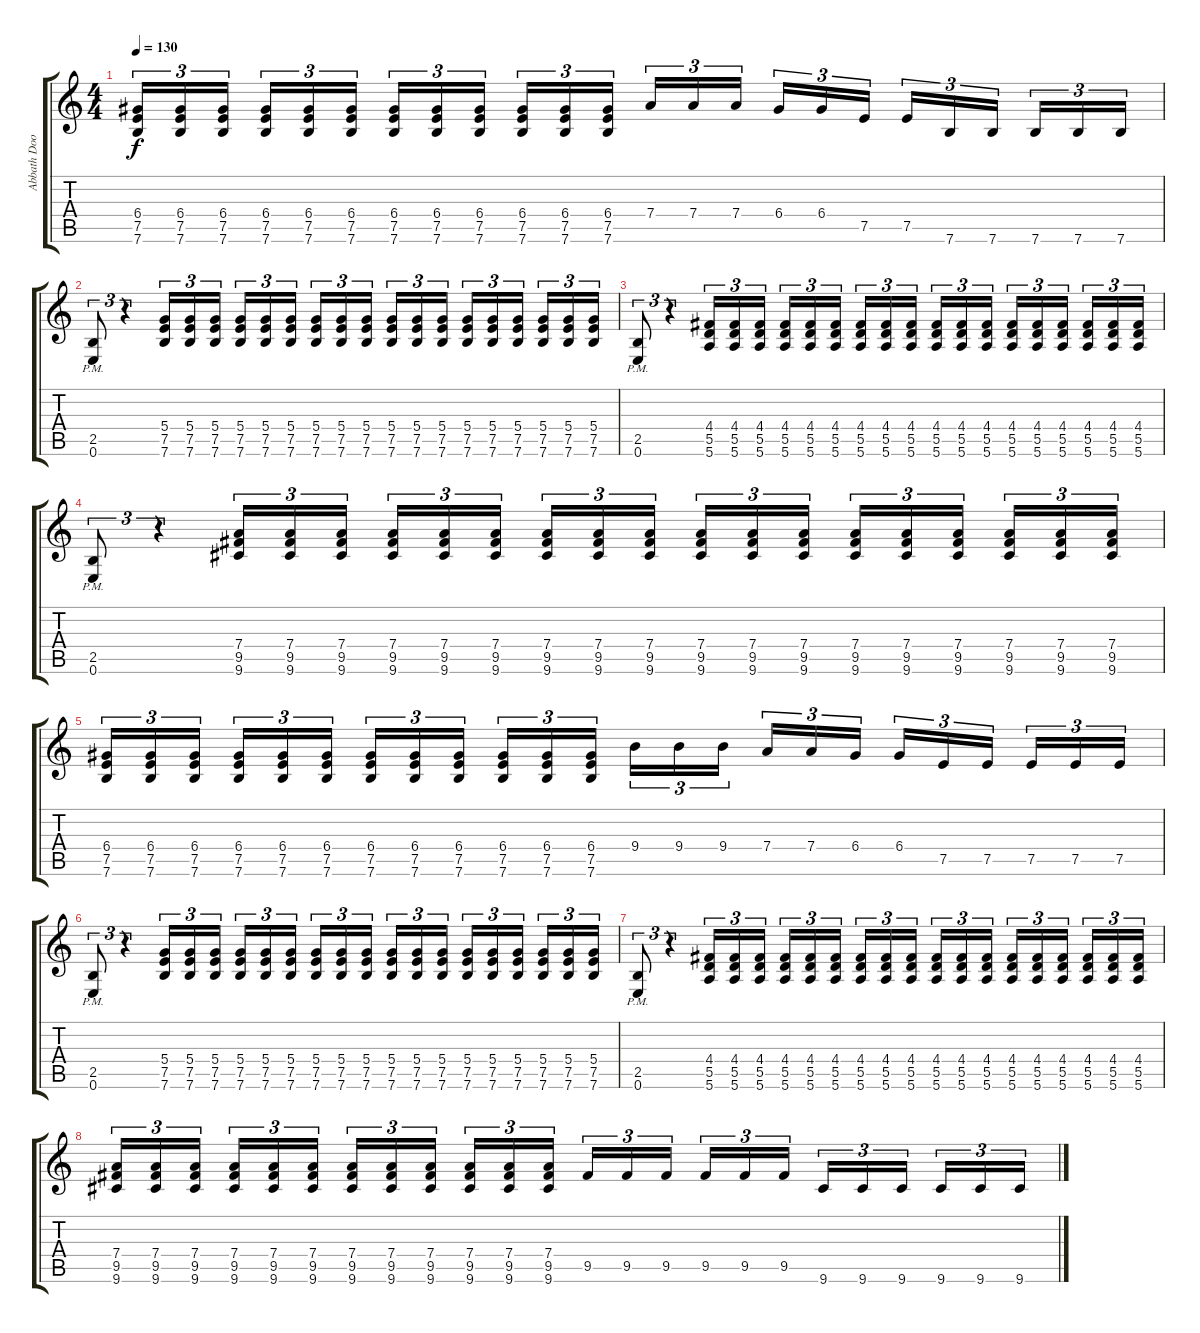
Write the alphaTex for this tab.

\track ("Abbath Doom Occulta (Guitar)" "Abbath Doo") {instrument distortionguitar}
\staff {score tabs}
\tuning (E4 B3 G3 D3 A2 E2) {hide}
\ts (4 4)
\tempo 130
\clef g2
\ks c
(6.4 7.5 7.6).16{tu (3 2) dy f} (6.4 7.5 7.6).16{tu (3 2)} (6.4 7.5 7.6).16{tu (3 2)} (6.4 7.5 7.6).16{tu (3 2)} (6.4 7.5 7.6).16{tu (3 2)} (6.4 7.5 7.6).16{tu (3 2)} (6.4 7.5 7.6).16{tu (3 2)} (6.4 7.5 7.6).16{tu (3 2)} (6.4 7.5 7.6).16{tu (3 2)} (6.4 7.5 7.6).16{tu (3 2)} (6.4 7.5 7.6).16{tu (3 2)} (6.4 7.5 7.6).16{tu (3 2)} 7.4.16{tu (3 2)} 7.4.16{tu (3 2)} 7.4.16{tu (3 2)} 6.4.16{tu (3 2)} 6.4.16{tu (3 2)} 7.5.16{tu (3 2)} 7.5.16{tu (3 2)} 7.6.16{tu (3 2)} 7.6.16{tu (3 2)} 7.6.16{tu (3 2)} 7.6.16{tu (3 2)} 7.6.16{tu (3 2)} |
(2.5{pm} 0.6).8{tu (3 2)} r.4{tu (3 2)} (5.4 7.5 7.6).16{tu (3 2)} (5.4 7.5 7.6).16{tu (3 2)} (5.4 7.5 7.6).16{tu (3 2)} (5.4 7.5 7.6).16{tu (3 2)} (5.4 7.5 7.6).16{tu (3 2)} (5.4 7.5 7.6).16{tu (3 2)} (5.4 7.5 7.6).16{tu (3 2)} (5.4 7.5 7.6).16{tu (3 2)} (5.4 7.5 7.6).16{tu (3 2)} (5.4 7.5 7.6).16{tu (3 2)} (5.4 7.5 7.6).16{tu (3 2)} (5.4 7.5 7.6).16{tu (3 2)} (5.4 7.5 7.6).16{tu (3 2)} (5.4 7.5 7.6).16{tu (3 2)} (5.4 7.5 7.6).16{tu (3 2)} (5.4 7.5 7.6).16{tu (3 2)} (5.4 7.5 7.6).16{tu (3 2)} (5.4 7.5 7.6).16{tu (3 2)} |
(2.5{pm} 0.6).8{tu (3 2)} r.4{tu (3 2)} (4.4 5.5 5.6).16{tu (3 2)} (4.4 5.5 5.6).16{tu (3 2)} (4.4 5.5 5.6).16{tu (3 2)} (4.4 5.5 5.6).16{tu (3 2)} (4.4 5.5 5.6).16{tu (3 2)} (4.4 5.5 5.6).16{tu (3 2)} (4.4 5.5 5.6).16{tu (3 2)} (4.4 5.5 5.6).16{tu (3 2)} (4.4 5.5 5.6).16{tu (3 2)} (4.4 5.5 5.6).16{tu (3 2)} (4.4 5.5 5.6).16{tu (3 2)} (4.4 5.5 5.6).16{tu (3 2)} (4.4 5.5 5.6).16{tu (3 2)} (4.4 5.5 5.6).16{tu (3 2)} (4.4 5.5 5.6).16{tu (3 2)} (4.4 5.5 5.6).16{tu (3 2)} (4.4 5.5 5.6).16{tu (3 2)} (4.4 5.5 5.6).16{tu (3 2)} |
(2.5{pm} 0.6).8{tu (3 2)} r.4{tu (3 2)} (7.4 9.5 9.6).16{tu (3 2)} (7.4 9.5 9.6).16{tu (3 2)} (7.4 9.5 9.6).16{tu (3 2)} (7.4 9.5 9.6).16{tu (3 2)} (7.4 9.5 9.6).16{tu (3 2)} (7.4 9.5 9.6).16{tu (3 2)} (7.4 9.5 9.6).16{tu (3 2)} (7.4 9.5 9.6).16{tu (3 2)} (7.4 9.5 9.6).16{tu (3 2)} (7.4 9.5 9.6).16{tu (3 2)} (7.4 9.5 9.6).16{tu (3 2)} (7.4 9.5 9.6).16{tu (3 2)} (7.4 9.5 9.6).16{tu (3 2)} (7.4 9.5 9.6).16{tu (3 2)} (7.4 9.5 9.6).16{tu (3 2)} (7.4 9.5 9.6).16{tu (3 2)} (7.4 9.5 9.6).16{tu (3 2)} (7.4 9.5 9.6).16{tu (3 2)} |
(6.4 7.5 7.6).16{tu (3 2)} (6.4 7.5 7.6).16{tu (3 2)} (6.4 7.5 7.6).16{tu (3 2)} (6.4 7.5 7.6).16{tu (3 2)} (6.4 7.5 7.6).16{tu (3 2)} (6.4 7.5 7.6).16{tu (3 2)} (6.4 7.5 7.6).16{tu (3 2)} (6.4 7.5 7.6).16{tu (3 2)} (6.4 7.5 7.6).16{tu (3 2)} (6.4 7.5 7.6).16{tu (3 2)} (6.4 7.5 7.6).16{tu (3 2)} (6.4 7.5 7.6).16{tu (3 2)} 9.4.16{tu (3 2)} 9.4.16{tu (3 2)} 9.4.16{tu (3 2)} 7.4.16{tu (3 2)} 7.4.16{tu (3 2)} 6.4.16{tu (3 2)} 6.4.16{tu (3 2)} 7.5.16{tu (3 2)} 7.5.16{tu (3 2)} 7.5.16{tu (3 2)} 7.5.16{tu (3 2)} 7.5.16{tu (3 2)} |
(2.5{pm} 0.6).8{tu (3 2) instrument distortionguitar} r.4{tu (3 2)} (5.4 7.5 7.6).16{tu (3 2)} (5.4 7.5 7.6).16{tu (3 2)} (5.4 7.5 7.6).16{tu (3 2)} (5.4 7.5 7.6).16{tu (3 2)} (5.4 7.5 7.6).16{tu (3 2)} (5.4 7.5 7.6).16{tu (3 2)} (5.4 7.5 7.6).16{tu (3 2)} (5.4 7.5 7.6).16{tu (3 2)} (5.4 7.5 7.6).16{tu (3 2)} (5.4 7.5 7.6).16{tu (3 2)} (5.4 7.5 7.6).16{tu (3 2)} (5.4 7.5 7.6).16{tu (3 2)} (5.4 7.5 7.6).16{tu (3 2)} (5.4 7.5 7.6).16{tu (3 2)} (5.4 7.5 7.6).16{tu (3 2)} (5.4 7.5 7.6).16{tu (3 2)} (5.4 7.5 7.6).16{tu (3 2)} (5.4 7.5 7.6).16{tu (3 2)} |
(2.5{pm} 0.6).8{tu (3 2)} r.4{tu (3 2)} (4.4 5.5 5.6).16{tu (3 2)} (4.4 5.5 5.6).16{tu (3 2)} (4.4 5.5 5.6).16{tu (3 2)} (4.4 5.5 5.6).16{tu (3 2)} (4.4 5.5 5.6).16{tu (3 2)} (4.4 5.5 5.6).16{tu (3 2)} (4.4 5.5 5.6).16{tu (3 2)} (4.4 5.5 5.6).16{tu (3 2)} (4.4 5.5 5.6).16{tu (3 2)} (4.4 5.5 5.6).16{tu (3 2)} (4.4 5.5 5.6).16{tu (3 2)} (4.4 5.5 5.6).16{tu (3 2)} (4.4 5.5 5.6).16{tu (3 2)} (4.4 5.5 5.6).16{tu (3 2)} (4.4 5.5 5.6).16{tu (3 2)} (4.4 5.5 5.6).16{tu (3 2)} (4.4 5.5 5.6).16{tu (3 2)} (4.4 5.5 5.6).16{tu (3 2)} |
(7.4 9.5 9.6).16{tu (3 2)} (7.4 9.5 9.6).16{tu (3 2)} (7.4 9.5 9.6).16{tu (3 2)} (7.4 9.5 9.6).16{tu (3 2)} (7.4 9.5 9.6).16{tu (3 2)} (7.4 9.5 9.6).16{tu (3 2)} (7.4 9.5 9.6).16{tu (3 2)} (7.4 9.5 9.6).16{tu (3 2)} (7.4 9.5 9.6).16{tu (3 2)} (7.4 9.5 9.6).16{tu (3 2)} (7.4 9.5 9.6).16{tu (3 2)} (7.4 9.5 9.6).16{tu (3 2)} 9.5.16{tu (3 2)} 9.5.16{tu (3 2)} 9.5.16{tu (3 2)} 9.5.16{tu (3 2)} 9.5.16{tu (3 2)} 9.5.16{tu (3 2)} 9.6.16{tu (3 2)} 9.6.16{tu (3 2)} 9.6.16{tu (3 2)} 9.6.16{tu (3 2)} 9.6.16{tu (3 2)} 9.6.16{tu (3 2)}
